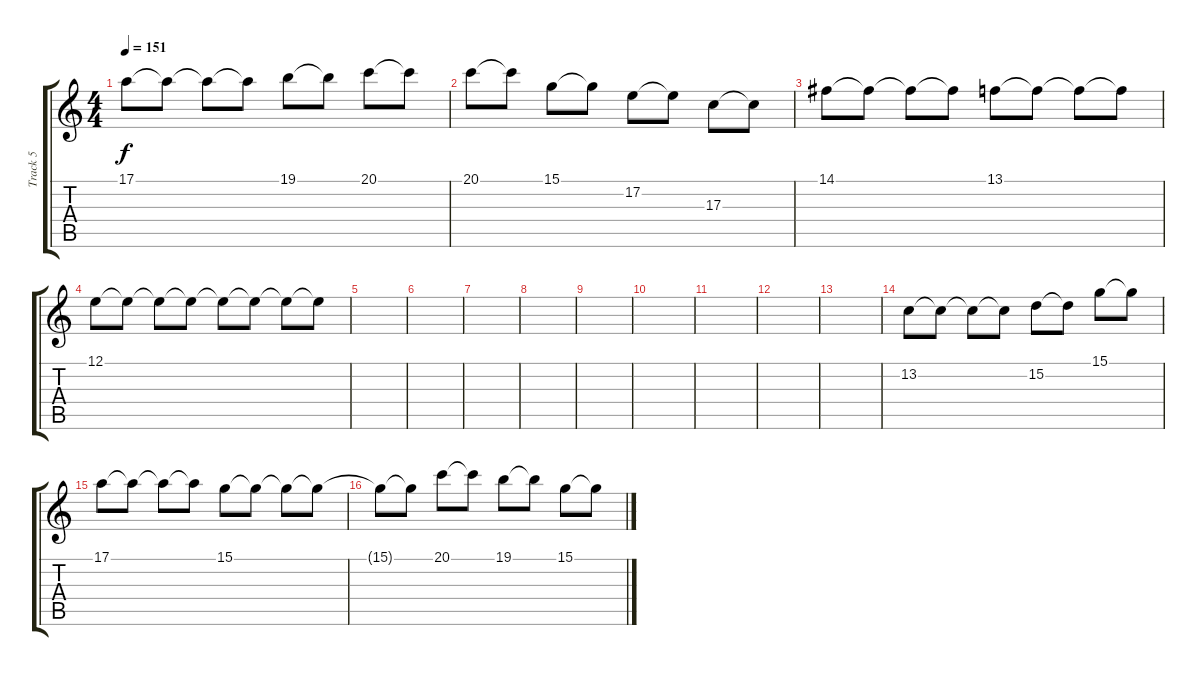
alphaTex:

\track ("Track 5" "Track 5") {instrument lead2sawtooth}
\staff {score tabs}
\tuning (E4 B3 G3 D3 A2 E2) {hide}
\ts (4 4)
\tempo 151
\clef g2
\ks c
17.1.8{dy f} 17.1{t}.8 17.1{t}.8 17.1{t}.8 19.1.8 19.1{t}.8 20.1.8 20.1{t}.8 |
20.1.8 20.1{t}.8 15.1.8 15.1{t}.8 17.2.8 17.2{t}.8 17.3.8 17.3{t}.8 |
14.1.8 14.1{t}.8 14.1{t}.8 14.1{t}.8 13.1.8 13.1{t}.8 13.1{t}.8 13.1{t}.8 |
12.1.8 12.1{t}.8 12.1{t}.8 12.1{t}.8 12.1{t}.8 12.1{t}.8 12.1{t}.8 12.1{t}.8 |
|
|
|
|
|
|
|
|
|
13.2.8 13.2{t}.8 13.2{t}.8 13.2{t}.8 15.2.8 15.2{t}.8 15.1.8 15.1{t}.8 |
17.1.8 17.1{t}.8 17.1{t}.8 17.1{t}.8 15.1.8 15.1{t}.8 15.1{t}.8 15.1{t}.8 |
15.1{t}.8 15.1{t}.8 20.1.8 20.1{t}.8 19.1.8 19.1{t}.8 15.1.8 15.1{t}.8
